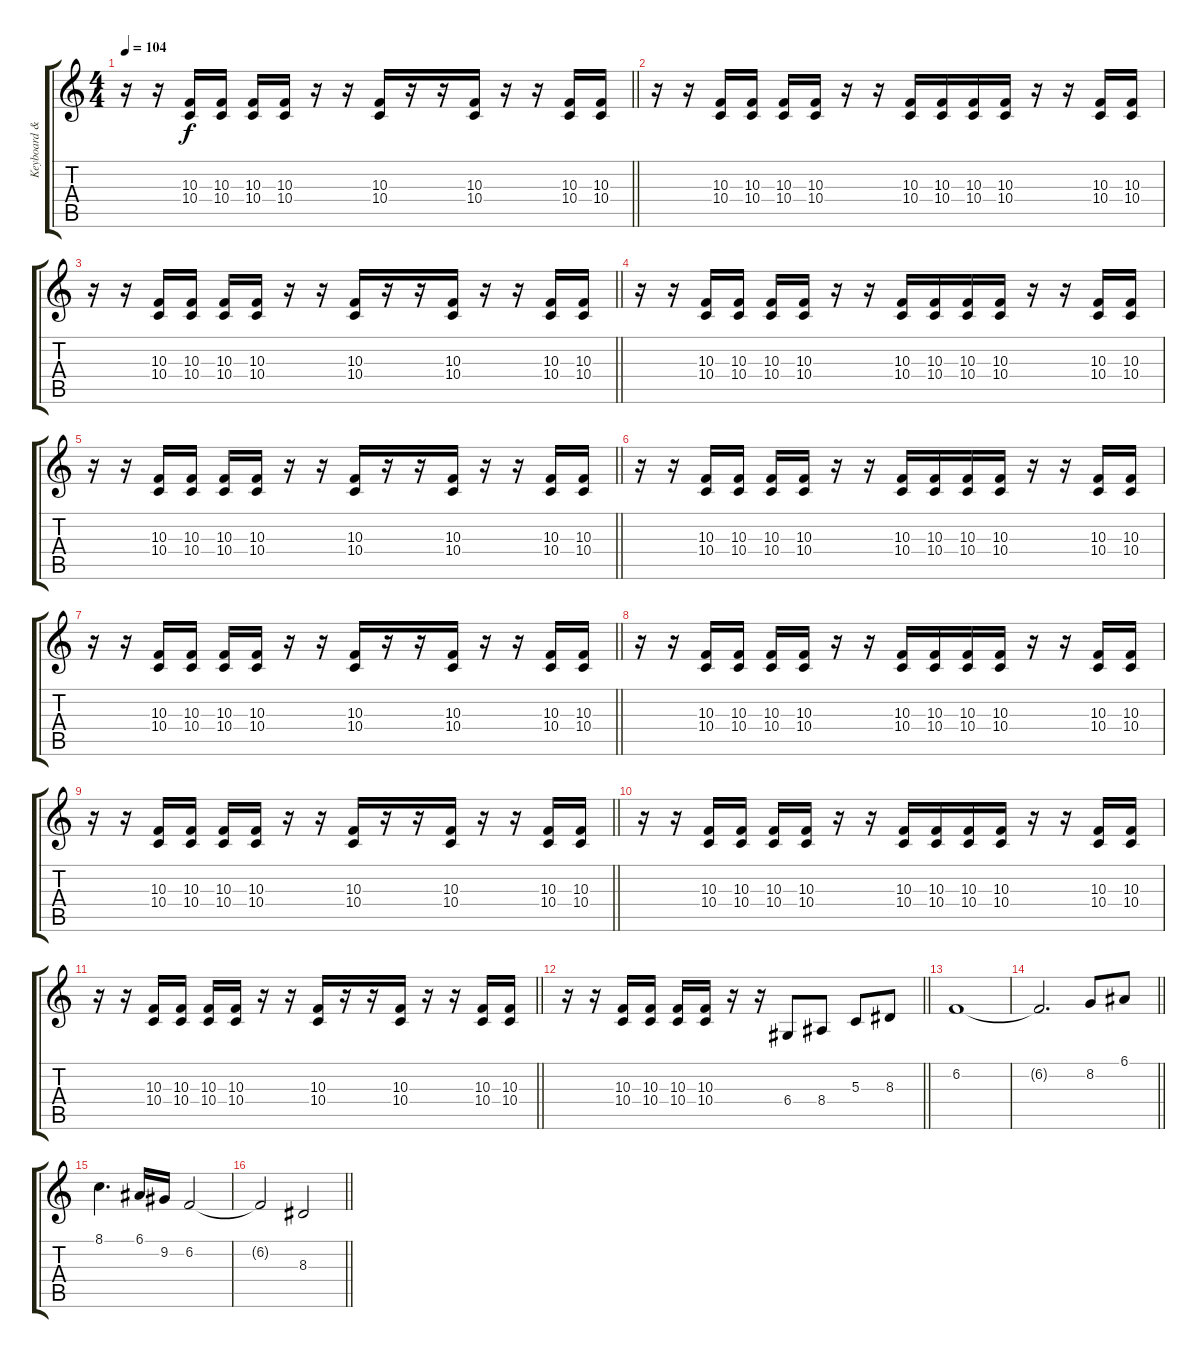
\track ("Keyboard & SoloGuitar" "Keyboard &") {instrument pad4choir}
\staff {score tabs}
\tuning (E4 B3 G3 D3 A2 E2) {hide}
\ts (4 4)
\tempo 104
\clef g2
\barLineRight lightlight
\ks c
r.16{dy f} r.16 (10.3 10.4).16 (10.3 10.4).16 (10.3 10.4).16 (10.3 10.4).16 r.16 r.16 (10.3 10.4).16 r.16 r.16 (10.3 10.4).16 r.16 r.16 (10.3 10.4).16 (10.3 10.4).16 |
r.16 r.16 (10.3 10.4).16 (10.3 10.4).16 (10.3 10.4).16 (10.3 10.4).16 r.16 r.16 (10.3 10.4).16 (10.3 10.4).16 (10.3 10.4).16 (10.3 10.4).16 r.16 r.16 (10.3 10.4).16 (10.3 10.4).16 |
\barLineRight lightlight
r.16 r.16 (10.3 10.4).16 (10.3 10.4).16 (10.3 10.4).16 (10.3 10.4).16 r.16 r.16 (10.3 10.4).16 r.16 r.16 (10.3 10.4).16 r.16 r.16 (10.3 10.4).16 (10.3 10.4).16 |
r.16 r.16 (10.3 10.4).16 (10.3 10.4).16 (10.3 10.4).16 (10.3 10.4).16 r.16 r.16 (10.3 10.4).16 (10.3 10.4).16 (10.3 10.4).16 (10.3 10.4).16 r.16 r.16 (10.3 10.4).16 (10.3 10.4).16 |
\barLineRight lightlight
r.16 r.16 (10.3 10.4).16 (10.3 10.4).16 (10.3 10.4).16 (10.3 10.4).16 r.16 r.16 (10.3 10.4).16 r.16 r.16 (10.3 10.4).16 r.16 r.16 (10.3 10.4).16 (10.3 10.4).16 |
r.16 r.16 (10.3 10.4).16 (10.3 10.4).16 (10.3 10.4).16 (10.3 10.4).16 r.16 r.16 (10.3 10.4).16 (10.3 10.4).16 (10.3 10.4).16 (10.3 10.4).16 r.16 r.16 (10.3 10.4).16 (10.3 10.4).16 |
\barLineRight lightlight
r.16 r.16 (10.3 10.4).16 (10.3 10.4).16 (10.3 10.4).16 (10.3 10.4).16 r.16 r.16 (10.3 10.4).16 r.16 r.16 (10.3 10.4).16 r.16 r.16 (10.3 10.4).16 (10.3 10.4).16 |
r.16 r.16 (10.3 10.4).16 (10.3 10.4).16 (10.3 10.4).16 (10.3 10.4).16 r.16 r.16 (10.3 10.4).16 (10.3 10.4).16 (10.3 10.4).16 (10.3 10.4).16 r.16 r.16 (10.3 10.4).16 (10.3 10.4).16 |
\barLineRight lightlight
r.16 r.16 (10.3 10.4).16 (10.3 10.4).16 (10.3 10.4).16 (10.3 10.4).16 r.16 r.16 (10.3 10.4).16 r.16 r.16 (10.3 10.4).16 r.16 r.16 (10.3 10.4).16 (10.3 10.4).16 |
r.16 r.16 (10.3 10.4).16 (10.3 10.4).16 (10.3 10.4).16 (10.3 10.4).16 r.16 r.16 (10.3 10.4).16 (10.3 10.4).16 (10.3 10.4).16 (10.3 10.4).16 r.16 r.16 (10.3 10.4).16 (10.3 10.4).16 |
\barLineRight lightlight
r.16 r.16 (10.3 10.4).16 (10.3 10.4).16 (10.3 10.4).16 (10.3 10.4).16 r.16 r.16 (10.3 10.4).16 r.16 r.16 (10.3 10.4).16 r.16 r.16 (10.3 10.4).16 (10.3 10.4).16 |
\barLineRight lightlight
r.16 r.16 (10.3 10.4).16 (10.3 10.4).16 (10.3 10.4).16 (10.3 10.4).16 r.16 r.16 6.4.8{volume 16} 8.4.8 5.3.8 8.3.8 |
\section ("" "")
6.2.1 |
\barLineRight lightlight
6.2{t}.2{d} 8.2.8 6.1.8 |
8.1.4{d} 6.1.16 9.2.16 6.2.2 |
\barLineRight lightlight
6.2{t}.2 8.3.2
